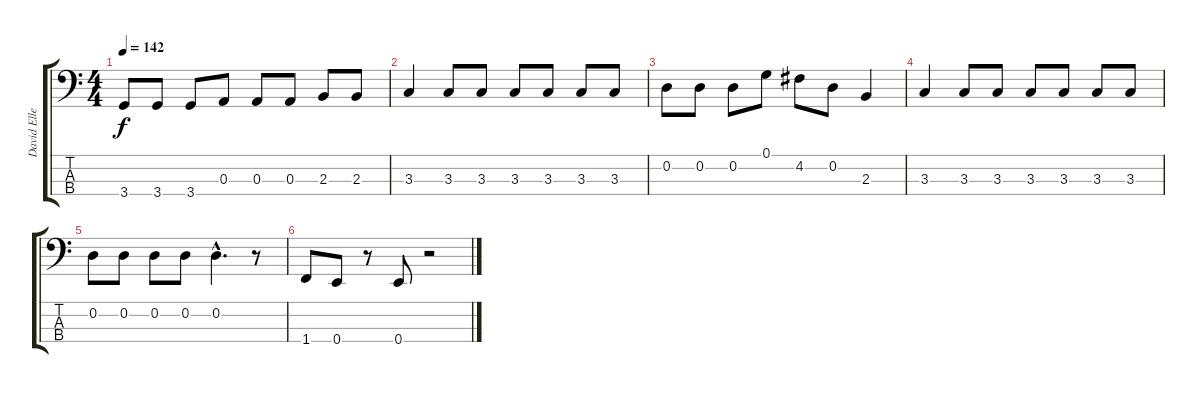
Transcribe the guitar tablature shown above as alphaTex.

\track ("David Ellefson" "David Elle") {instrument electricbasspick}
\staff {score tabs}
\tuning (G2 D2 A1 E1) {hide}
\ts (4 4)
\tempo 142
\clef f4
\ks c
3.4.8{dy f} 3.4.8 3.4.8 0.3.8 0.3.8 0.3.8 2.3.8 2.3.8 |
3.3.4 3.3.8 3.3.8 3.3.8 3.3.8 3.3.8 3.3.8 |
0.2.8 0.2.8 0.2.8 0.1.8 4.2.8 0.2.8 2.3.4 |
3.3.4 3.3.8 3.3.8 3.3.8 3.3.8 3.3.8 3.3.8 |
0.2.8 0.2.8 0.2.8 0.2.8 0.2{hac}.4{d} r.8 |
1.4.8 0.4.8 r.8 0.4.8 r.2
